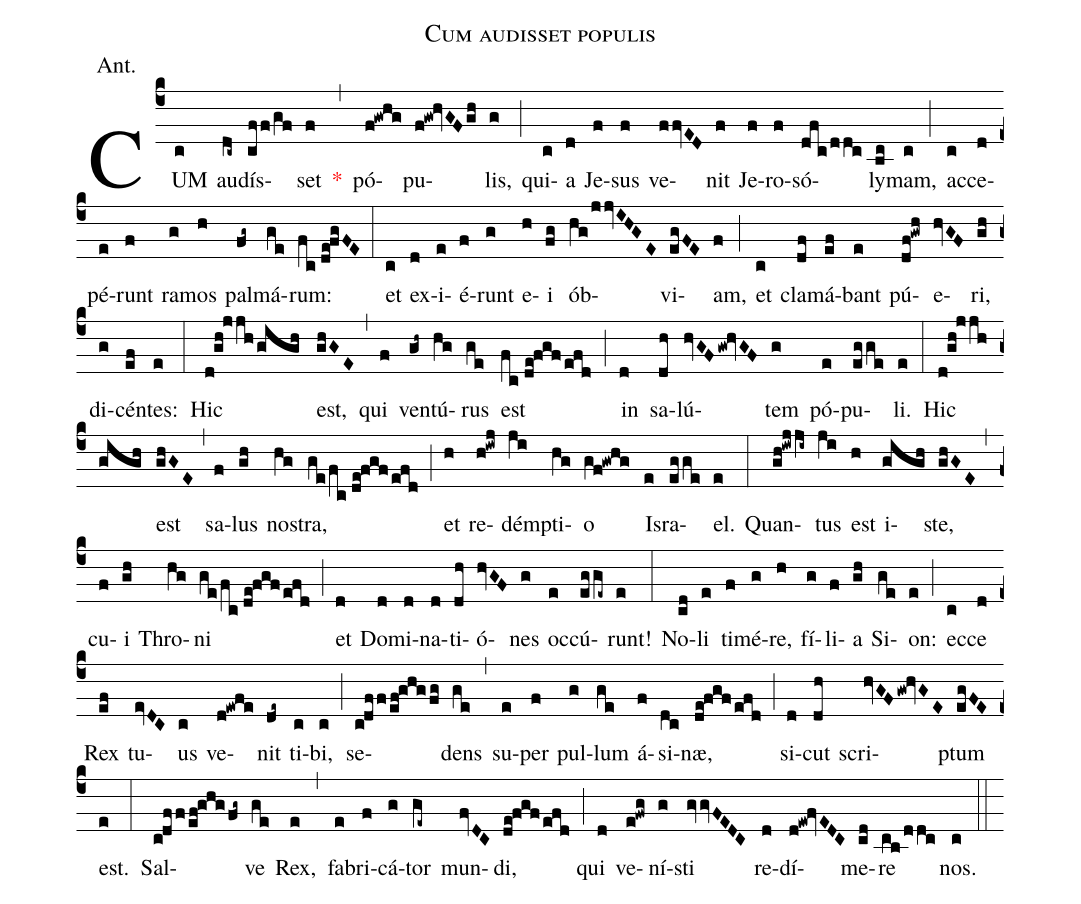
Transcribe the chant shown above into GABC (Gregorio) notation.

name:Cum audisset populis;
annotation:Ant.;
mode:V.;
office-part:Antiphon;
%%
(c4) CUM(c) au(dc~)dís(cff/gf)set(f) <v>\red{*}</v>(,) pó(f!gwhg)pu(f!gw!hvGFgh)lis,(g) (;) qui(c)a(d) Je(f)sus(f) ve(ffvED)nit(f) Je(f)ro(f)só(dfc/ddc)ly(bc)mam,(c) (;) ac(c)ce(d)pé(e)runt(f) ra(g)mos(h) pal(fg~)má(ge)rum:(fc//de!fgFE) (:) et(c) ex(d)i(e)é(f)runt(g) e(h)i(fg) ób(hg/jjvIHGE)vi(egFE)am,(f) (;) et(c) cla(df)má(ef)bant(e) pú(df!gwh)e(hvGF)ri,(gh) di(g)cén(ef)tes:(e) (:) Hic(d!gh!jjh/gigh) est,(ghGE) (,) qui(f) ven(gh~)tú(hg)rus(ge) est(fc//de!fgf/efd) (;) in(d) sa(dh)lú(hvGFgw!hvGF)tem(g) pó(e)pu(egge)li.(e) (:) Hic(d!gh!jjh/gigh) est(ghGE) (,) sa(f)lus(gh) no(hg)stra,(ge/fc//de!fgf/efd) (;) et(h) re(h!iwj)dém(ji)pti(hg)o(gf!gwhg) Is(e)ra(egge)el.(e) (:) Quan(gh!iwjji~)tus(ji) est(h) i(gigh)ste,(ghGE) (,) cu(f)i(gh) Thro(hg)ni(ge/fc//de!fgf/efd) (;) et(d) Do(d)mi(d)na(d)ti(dh)ó(hvGF)nes(g) oc(e)cú(egge~)runt!(e) (:) No(cd)li(e) ti(f)mé(g)re,(h) fí(g)li(f)a(gh) Si(ge)on:(e) (;) ec(c)ce(d) Rex(ef) tu(evDC)us(c) ve(d!ewfe)nit(de~) ti(c)bi,(c) (;) se(c!dff/ef!ghg/fg)dens(ge) (,) su(e)per(f) pul(g)lum(ge) á(f)si(dc)næ,(de!fgf/efd) (;) si(d)cut(dh) scri(hvGFgw!hvGE)ptum(egFE) est.(e) (:) Sal(c!dff/ef!ghg/fg~)ve(ge) Rex,(e) (,) fa(e)bri(f)cá(g)tor(ge~) mun(fvDC)di,(de!fgf/efd) (;) qui(d) ve(e!fwg)ní(g)sti(gvvFEDC) re(d)dí(d!ew!fvEDC)me(cd)re(cb/ddc) nos.(c) (::)
